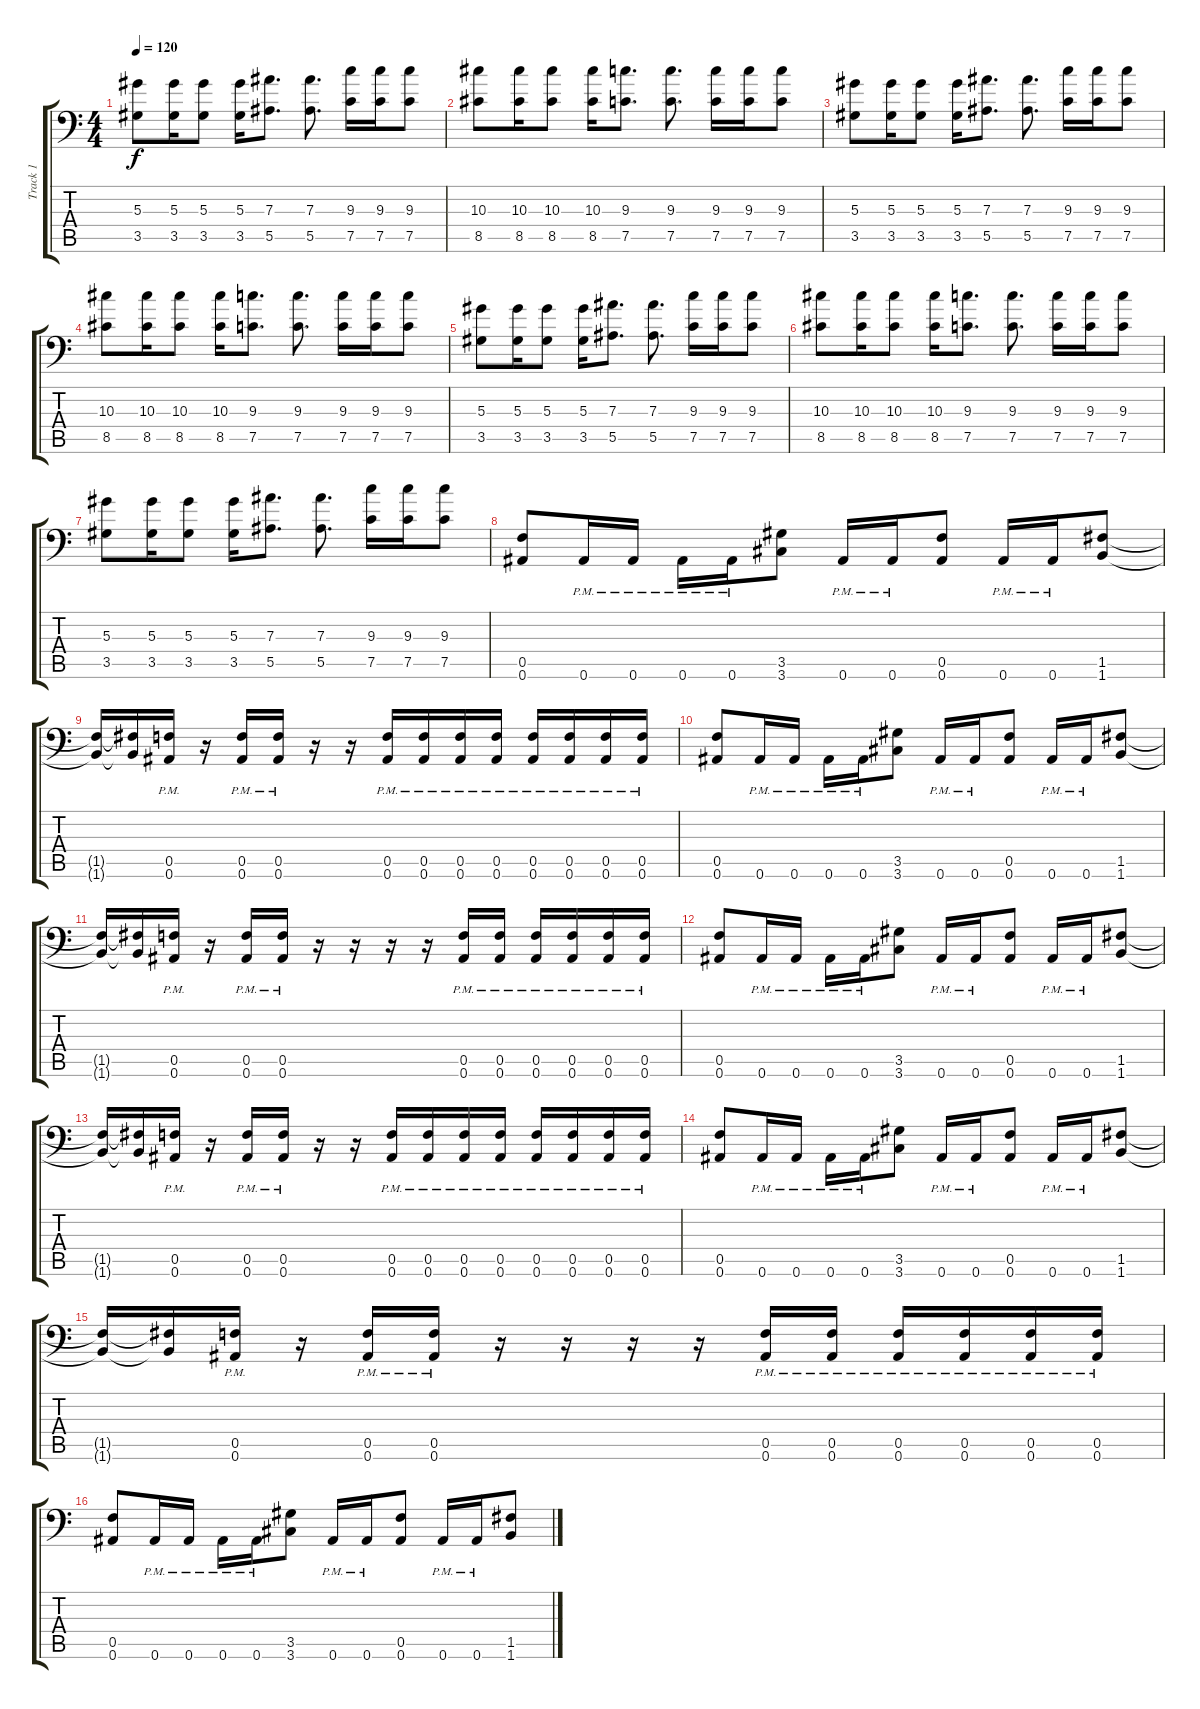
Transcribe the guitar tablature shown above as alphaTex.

\track ("Track 1" "Track 1") {instrument distortionguitar}
\staff {score tabs}
\tuning (C4 G3 Eb3 Bb2 F2 Bb1) {hide}
\ts (4 4)
\tempo 120
\clef f4
\ks c
(5.3 3.5).8{dy f} (5.3 3.5).16 (5.3 3.5).8 (5.3 3.5).16 (7.3 5.5).8{d} (7.3 5.5).8{d} (9.3 7.5).16 (9.3 7.5).16 (9.3 7.5).8 |
(10.3 8.5).8 (10.3 8.5).16 (10.3 8.5).8 (10.3 8.5).16 (9.3 7.5).8{d} (9.3 7.5).8{d} (9.3 7.5).16 (9.3 7.5).16 (9.3 7.5).8 |
(5.3 3.5).8 (5.3 3.5).16 (5.3 3.5).8 (5.3 3.5).16 (7.3 5.5).8{d} (7.3 5.5).8{d} (9.3 7.5).16 (9.3 7.5).16 (9.3 7.5).8 |
(10.3 8.5).8 (10.3 8.5).16 (10.3 8.5).8 (10.3 8.5).16 (9.3 7.5).8{d} (9.3 7.5).8{d} (9.3 7.5).16 (9.3 7.5).16 (9.3 7.5).8 |
(5.3 3.5).8 (5.3 3.5).16 (5.3 3.5).8 (5.3 3.5).16 (7.3 5.5).8{d} (7.3 5.5).8{d} (9.3 7.5).16 (9.3 7.5).16 (9.3 7.5).8 |
(10.3 8.5).8 (10.3 8.5).16 (10.3 8.5).8 (10.3 8.5).16 (9.3 7.5).8{d} (9.3 7.5).8{d} (9.3 7.5).16 (9.3 7.5).16 (9.3 7.5).8 |
(5.3 3.5).8 (5.3 3.5).16 (5.3 3.5).8 (5.3 3.5).16 (7.3 5.5).8{d} (7.3 5.5).8{d} (9.3 7.5).16 (9.3 7.5).16 (9.3 7.5).8 |
(0.5 0.6).8 0.6{pm}.16 0.6{pm}.16 0.6{pm}.16 0.6{pm}.16 (3.5 3.6).8 0.6{pm}.16 0.6{pm}.16 (0.5 0.6).8 0.6{pm}.16 0.6{pm}.16 (1.5 1.6).8 |
(1.5{t} 1.6{t}).16 (1.5{t} 1.6{t}).16 (0.5{pm} 0.6{pm}).16 r.16 (0.5{pm} 0.6{pm}).16 (0.5{pm} 0.6{pm}).16 r.16 r.16 (0.5{pm} 0.6{pm}).16 (0.5{pm} 0.6{pm}).16 (0.5{pm} 0.6{pm}).16 (0.5{pm} 0.6{pm}).16 (0.5{pm} 0.6{pm}).16 (0.5{pm} 0.6{pm}).16 (0.5{pm} 0.6{pm}).16 (0.5{pm} 0.6{pm}).16 |
(0.5 0.6).8 0.6{pm}.16 0.6{pm}.16 0.6{pm}.16 0.6{pm}.16 (3.5 3.6).8 0.6{pm}.16 0.6{pm}.16 (0.5 0.6).8 0.6{pm}.16 0.6{pm}.16 (1.5 1.6).8 |
(1.5{t} 1.6{t}).16 (1.5{t} 1.6{t}).16 (0.5{pm} 0.6{pm}).16 r.16 (0.5{pm} 0.6{pm}).16 (0.5{pm} 0.6{pm}).16 r.16 r.16 r.16 r.16 (0.5{pm} 0.6{pm}).16 (0.5{pm} 0.6{pm}).16 (0.5{pm} 0.6{pm}).16 (0.5{pm} 0.6{pm}).16 (0.5{pm} 0.6{pm}).16 (0.5{pm} 0.6{pm}).16 |
(0.5 0.6).8 0.6{pm}.16 0.6{pm}.16 0.6{pm}.16 0.6{pm}.16 (3.5 3.6).8 0.6{pm}.16 0.6{pm}.16 (0.5 0.6).8 0.6{pm}.16 0.6{pm}.16 (1.5 1.6).8 |
(1.5{t} 1.6{t}).16 (1.5{t} 1.6{t}).16 (0.5{pm} 0.6{pm}).16 r.16 (0.5{pm} 0.6{pm}).16 (0.5{pm} 0.6{pm}).16 r.16 r.16 (0.5{pm} 0.6{pm}).16 (0.5{pm} 0.6{pm}).16 (0.5{pm} 0.6{pm}).16 (0.5{pm} 0.6{pm}).16 (0.5{pm} 0.6{pm}).16 (0.5{pm} 0.6{pm}).16 (0.5{pm} 0.6{pm}).16 (0.5{pm} 0.6{pm}).16 |
(0.5 0.6).8 0.6{pm}.16 0.6{pm}.16 0.6{pm}.16 0.6{pm}.16 (3.5 3.6).8 0.6{pm}.16 0.6{pm}.16 (0.5 0.6).8 0.6{pm}.16 0.6{pm}.16 (1.5 1.6).8 |
(1.5{t} 1.6{t}).16 (1.5{t} 1.6{t}).16 (0.5{pm} 0.6{pm}).16 r.16 (0.5{pm} 0.6{pm}).16 (0.5{pm} 0.6{pm}).16 r.16 r.16 r.16 r.16 (0.5{pm} 0.6{pm}).16 (0.5{pm} 0.6{pm}).16 (0.5{pm} 0.6{pm}).16 (0.5{pm} 0.6{pm}).16 (0.5{pm} 0.6{pm}).16 (0.5{pm} 0.6{pm}).16 |
(0.5 0.6).8 0.6{pm}.16 0.6{pm}.16 0.6{pm}.16 0.6{pm}.16 (3.5 3.6).8 0.6{pm}.16 0.6{pm}.16 (0.5 0.6).8 0.6{pm}.16 0.6{pm}.16 (1.5 1.6).8
